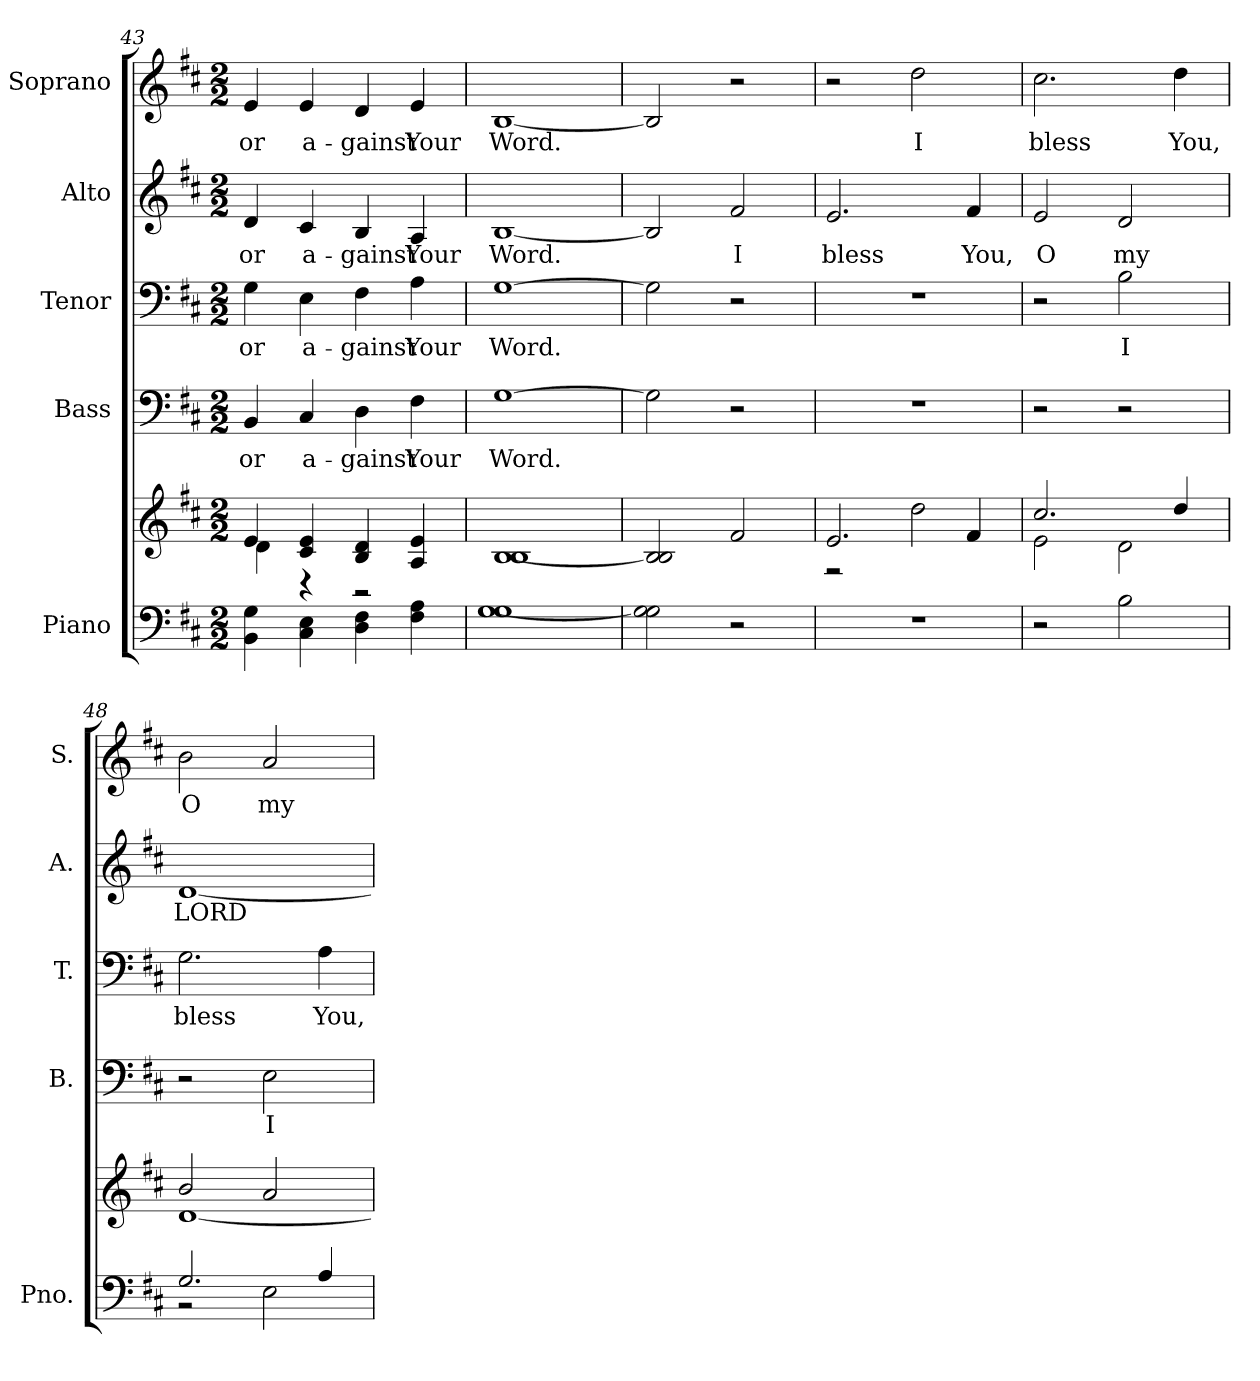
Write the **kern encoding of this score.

**kern	**kern	**kern	**text	**kern	**text	**kern	**text	**kern	**text
*part5	*part5	*part4	*part4	*part3	*part3	*part2	*part2	*part1	*part1
*staff6	*staff5	*staff4	*staff4	*staff3	*staff3	*staff2	*staff2	*staff1	*staff1
*I"Piano	*	*I"Bass	*	*I"Tenor	*	*I"Alto	*	*I"Soprano	*
*I'Pno.	*	*I'B.	*	*I'T.	*	*I'A.	*	*I'S.	*
*clefF4	*clefG2	*clefF4	*	*clefF4	*	*clefG2	*	*clefG2	*
*k[f#c#]	*k[f#c#]	*k[f#c#]	*	*k[f#c#]	*	*k[f#c#]	*	*k[f#c#]	*
*D:	*D:	*D:	*	*D:	*	*D:	*	*D:	*
*M2/2	*M2/2	*M2/2	*	*M2/2	*	*M2/2	*	*M2/2	*
=43	=43	=43	=43	=43	=43	=43	=43	=43	=43
*	*^	*	*	*	*	*	*	*	*
!	!	!	!	!LO:LY:b:color=#000000	!	!	!	!	!	!
!	!	!	!	!	!	!LO:LY:b:color=#000000	!	!	!	!
!	!	!	!	!	!	!	!	!LO:LY:b:color=#000000	!	!
!	!	!	!	!	!	!	!	!	!	!LO:LY:b:color=#000000
4BBi\ 4Gi	4ei/	4di\	4BBi/	or	4Gi\	or	4di/	or	4ei/	or
!	!	!	!	!LO:LY:b:color=#000000	!	!	!	!	!	!
!	!	!	!	!	!	!LO:LY:b:color=#000000	!	!	!	!
!	!	!	!	!	!	!	!	!LO:LY:b:color=#000000	!	!
!	!	!	!	!	!	!	!	!	!	!LO:LY:b:color=#000000
4C#i\ 4Ei	4c#i/ 4ei	4r	4C#i/	a-	4Ei\	a-	4c#i/	a-	4ei/	a-
!	!	!	!	!LO:LY:b:color=#000000	!	!	!	!	!	!
!	!	!	!	!	!	!LO:LY:b:color=#000000	!	!	!	!
!	!	!	!	!	!	!	!	!LO:LY:b:color=#000000	!	!
!	!	!	!	!	!	!	!	!	!	!LO:LY:b:color=#000000
4Di\ 4F#i	4Bi/ 4di	2r	4Di\	-gainst	4F#i\	-gainst	4Bi/	-gainst	4di/	-gainst
!	!	!	!	!LO:LY:b:color=#000000	!	!	!	!	!	!
!	!	!	!	!	!	!LO:LY:b:color=#000000	!	!	!	!
!	!	!	!	!	!	!	!	!LO:LY:b:color=#000000	!	!
!	!	!	!	!	!	!	!	!	!	!LO:LY:b:color=#000000
4F#i\ 4Ai	4Ai/ 4ei	.	4F#i\	Your	4Ai\	Your	4Ai/	Your	4ei/	Your
*	*v	*v	*	*	*	*	*	*	*	*
=44	=44	=44	=44	=44	=44	=44	=44	=44	=44
!	!	!	!LO:LY:b:color=#000000	!	!	!	!	!	!
!	!	!	!	!	!LO:LY:b:color=#000000	!	!	!	!
!	!	!	!	!	!	!	!LO:LY:b:color=#000000	!	!
!	!	!	!	!	!	!	!	!	!LO:LY:b:color=#000000
[<1Gi 1Gi	[<1Bi 1Bi	[>1Gi	Word.	[>1Gi	Word.	[<1Bi	Word.	[<1Bi	Word.
=45	=45	=45	=45	=45	=45	=45	=45	=45	=45
2Gi\] 2Gi	2Bi/] 2Bi	2Gi\]	.	2Gi\]	.	2Bi/]	.	2Bi/]	.
!	!	!	!	!	!	!	!LO:LY:b:color=#000000	!	!
2r	2f#i/	2r	.	2r	.	2f#i/	I	2r	.
!!LO:PB:g=z
=46	=46	=46	=46	=46	=46	=46	=46	=46	=46
*	*^	*	*	*	*	*	*	*	*
!	!	!	!	!	!	!	!	!LO:LY:b:color=#000000	!	!
1r	2.ei/	2r	1r	.	1r	.	2.ei/	bless	2r	.
!	!	!	!	!	!	!	!	!	!	!LO:LY:b:color=#000000
.	.	2ddi\	.	.	.	.	.	.	2ddi\	I
!	!	!	!	!	!	!	!	!LO:LY:b:color=#000000	!	!
.	4f#i/	.	.	.	.	.	4f#i/	You,	.	.
=47	=47	=47	=47	=47	=47	=47	=47	=47	=47	=47
!	!	!	!	!	!	!	!	!LO:LY:b:color=#000000	!	!
!	!	!	!	!	!	!	!	!	!	!LO:LY:b:color=#000000
2r	2.cc#i/	2ei\	2r	.	2r	.	2ei/	O	2.cc#i\	bless
!	!	!	!	!	!	!LO:LY:b:color=#000000	!	!	!	!
!	!	!	!	!	!	!	!	!LO:LY:b:color=#000000	!	!
2Bi\	.	2di\	2r	.	2Bi\	I	2di/	my	.	.
!	!	!	!	!	!	!	!	!	!	!LO:LY:b:color=#000000
.	4ddi/	.	.	.	.	.	.	.	4ddi\	You,
=48	=48	=48	=48	=48	=48	=48	=48	=48	=48	=48
*^	*	*	*	*	*	*	*	*	*	*
!	!	!	!	!	!	!	!LO:LY:b:color=#000000	!	!	!	!
!	!	!	!	!	!	!	!	!	!LO:LY:b:color=#000000	!	!
!	!	!	!	!	!	!	!	!	!	!	!LO:LY:b:color=#000000
2.Gi/	2r	2bi/	[<1di	2r	.	2.Gi\	bless	[<1di	LORD	2bi\	O
!	!	!	!	!	!LO:LY:b:color=#000000	!	!	!	!	!	!
!	!	!	!	!	!	!	!	!	!	!	!LO:LY:b:color=#000000
.	2Ei\	2ai/	.	2Ei\	I	.	.	.	.	2ai/	my
!	!	!	!	!	!	!	!LO:LY:b:color=#000000	!	!	!	!
4Ai/	.	.	.	.	.	4Ai\	You,	.	.	.	.
*v	*v	*	*	*	*	*	*	*	*	*	*
*	*v	*v	*	*	*	*	*	*	*	*
=	=	=	=	=	=	=	=	=	=
*-	*-	*-	*-	*-	*-	*-	*-	*-	*-
